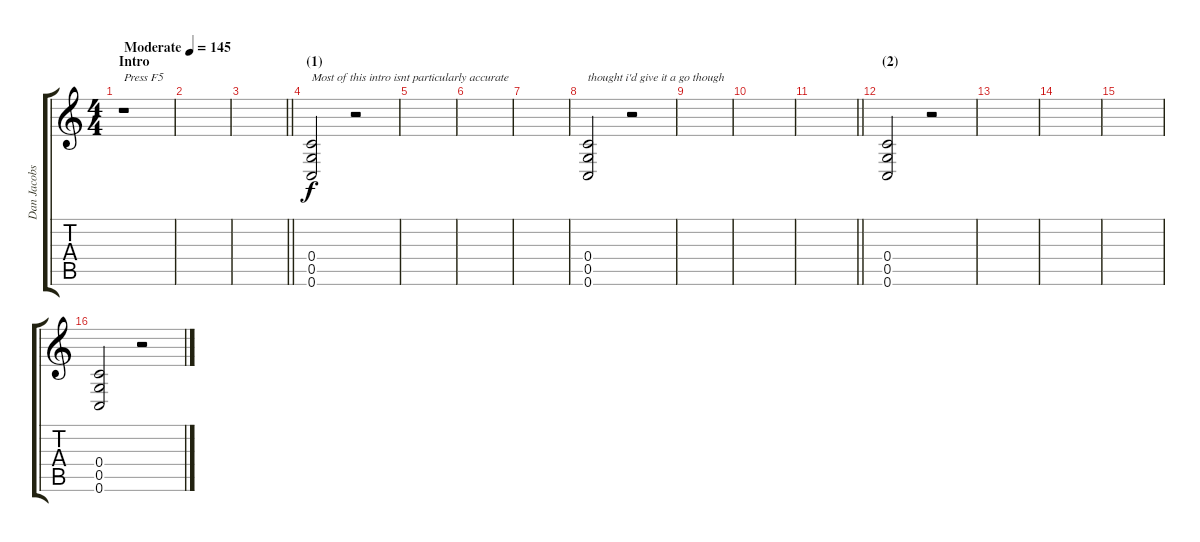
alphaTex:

\track ("Dan Jacobs" "Dan Jacobs") {instrument distortionguitar}
\staff {score tabs}
\tuning (D4 A3 F3 C3 G2 C2) {hide}
\ts (4 4)
\section ("" "Intro")
\tempo (145 "Moderate")
\clef g2
\ks c
r.1{txt "Press F5" dy f instrument distortionguitar} |
|
\barLineRight lightlight
|
\section ("" "(1)")
(0.4 0.5 0.6).2{txt "Most of this intro isnt particularly accurate"} r.2 |
|
|
|
(0.4 0.5 0.6).2{txt "thought i'd give it a go though"} r.2 |
|
|
\barLineRight lightlight
|
\section ("" "(2)")
(0.4 0.5 0.6).2 r.2 |
|
|
|
(0.4 0.5 0.6).2 r.2
